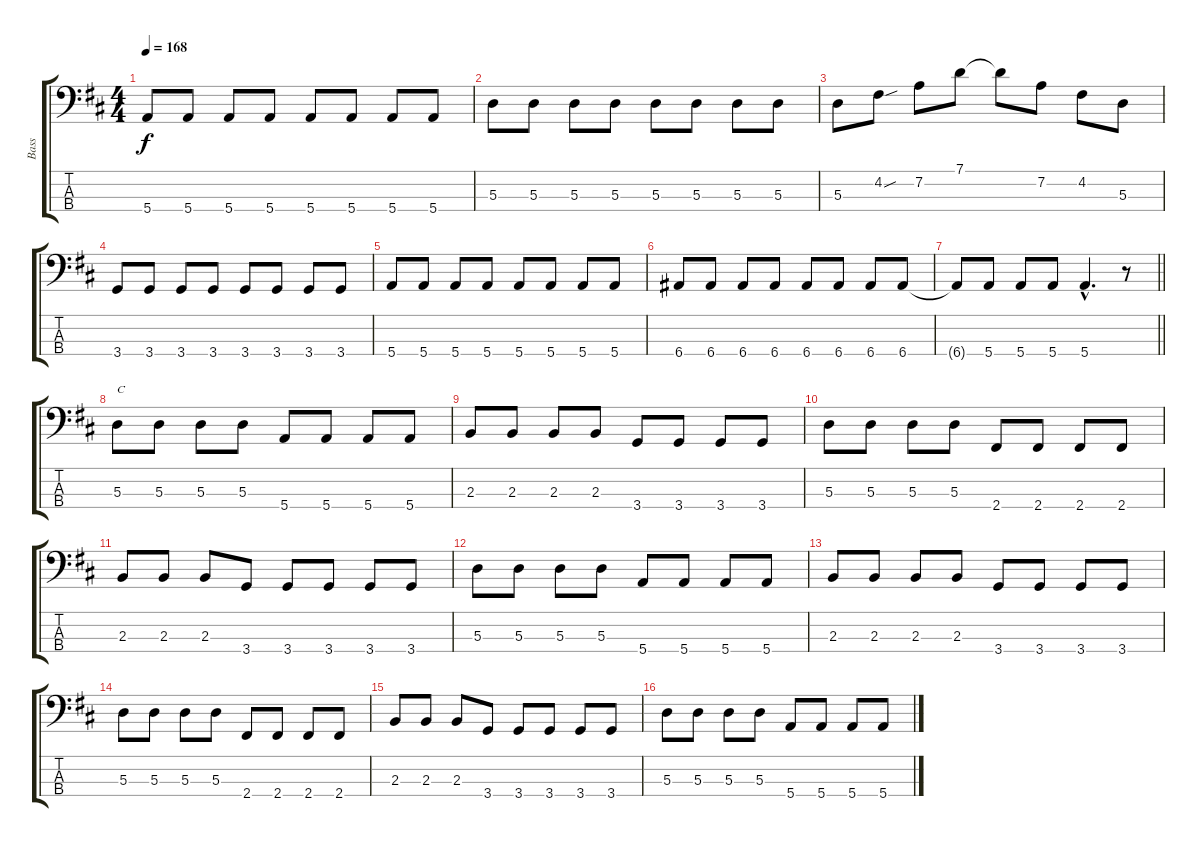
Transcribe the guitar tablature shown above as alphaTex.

\track ("Bass" "Bass") {instrument electricbasspick}
\staff {score tabs}
\tuning (G2 D2 A1 E1) {hide}
\ts (4 4)
\tempo 168
\clef f4
\ks d
5.4.8{dy f} 5.4.8 5.4.8 5.4.8 5.4.8 5.4.8 5.4.8 5.4.8 |
5.3.8 5.3.8 5.3.8 5.3.8 5.3.8 5.3.8 5.3.8 5.3.8 |
5.3.8 4.2{sou}.8 7.2.8 7.1.8 7.1{t}.8 7.2.8 4.2.8 5.3.8 |
3.4.8 3.4.8 3.4.8 3.4.8 3.4.8 3.4.8 3.4.8 3.4.8 |
5.4.8 5.4.8 5.4.8 5.4.8 5.4.8 5.4.8 5.4.8 5.4.8 |
6.4.8 6.4.8 6.4.8 6.4.8 6.4.8 6.4.8 6.4.8 6.4.8 |
\barLineRight lightlight
6.4{t}.8 5.4.8 5.4.8 5.4.8 5.4{hac}.4{d} r.8 |
5.3.8{txt "C"} 5.3.8 5.3.8 5.3.8 5.4.8 5.4.8 5.4.8 5.4.8 |
2.3.8 2.3.8 2.3.8 2.3.8 3.4.8 3.4.8 3.4.8 3.4.8 |
5.3.8 5.3.8 5.3.8 5.3.8 2.4.8 2.4.8 2.4.8 2.4.8 |
2.3.8 2.3.8 2.3.8 3.4.8 3.4.8 3.4.8 3.4.8 3.4.8 |
5.3.8 5.3.8 5.3.8 5.3.8 5.4.8 5.4.8 5.4.8 5.4.8 |
2.3.8 2.3.8 2.3.8 2.3.8 3.4.8 3.4.8 3.4.8 3.4.8 |
5.3.8 5.3.8 5.3.8 5.3.8 2.4.8 2.4.8 2.4.8 2.4.8 |
2.3.8 2.3.8 2.3.8 3.4.8 3.4.8 3.4.8 3.4.8 3.4.8 |
5.3.8 5.3.8 5.3.8 5.3.8 5.4.8 5.4.8 5.4.8 5.4.8
